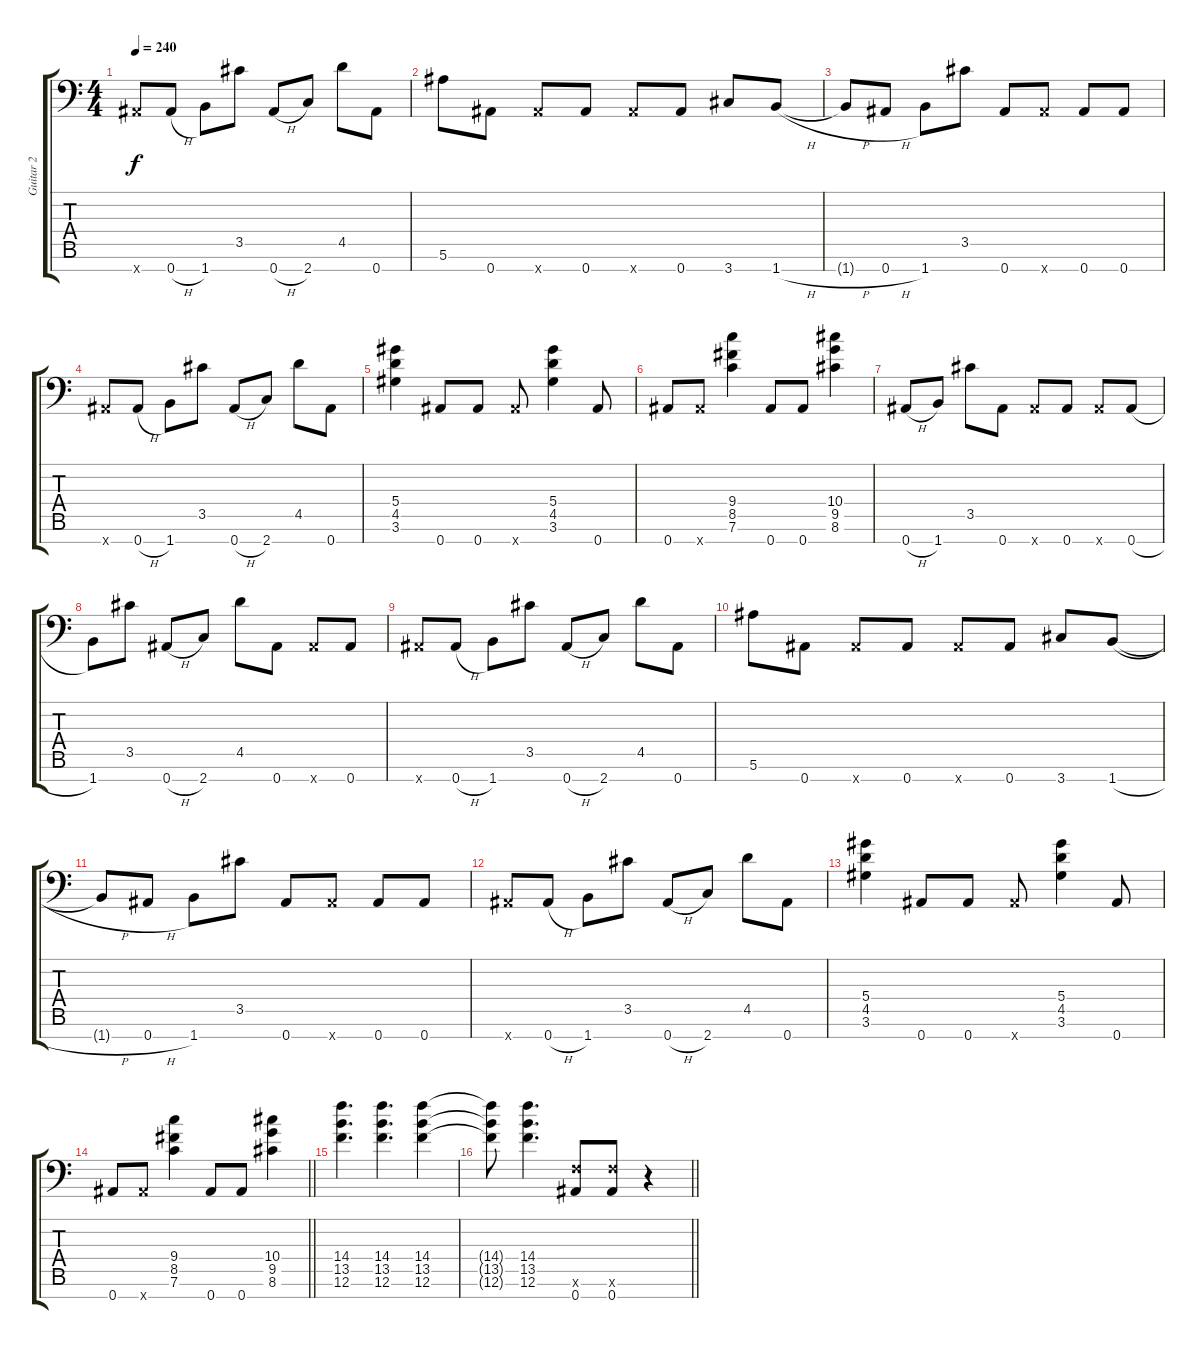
\track ("Guitar 2" "Guitar 2") {instrument overdrivenguitar}
\staff {score tabs}
\tuning (F4 C4 Ab3 Eb3 Bb2 F2 Bb1) {hide}
\ts (4 4)
\tempo 240
\clef f4
\ks c
0.7{x}.8{dy f} 0.7{h}.8 1.7.8 3.5.8 0.7{h}.8 2.7.8 4.5.8 0.7.8 |
5.6.8 0.7.8 0.7{x}.8 0.7.8 0.7{x}.8 0.7.8 3.7.8 1.7{h}.8 |
1.7{h t}.8 0.7{h}.8 1.7.8 3.5.8 0.7.8 0.7{x}.8 0.7.8 0.7.8 |
0.7{x}.8 0.7{h}.8 1.7.8 3.5.8 0.7{h}.8 2.7.8 4.5.8 0.7.8 |
(5.4 4.5 3.6).4 0.7.8 0.7.8 0.7{x}.8 (5.4 4.5 3.6).4 0.7.8 |
0.7.8 0.7{x}.8 (9.4 8.5 7.6).4 0.7.8 0.7.8 (10.4 9.5 8.6).4 |
0.7{h}.8 1.7.8 3.5.8 0.7.8 0.7{x}.8 0.7.8 0.7{x}.8 0.7{h}.8 |
1.7.8 3.5.8 0.7{h}.8 2.7.8 4.5.8 0.7.8 0.7{x}.8 0.7.8 |
0.7{x}.8 0.7{h}.8 1.7.8 3.5.8 0.7{h}.8 2.7.8 4.5.8 0.7.8 |
5.6.8 0.7.8 0.7{x}.8 0.7.8 0.7{x}.8 0.7.8 3.7.8 1.7{h}.8 |
1.7{h t}.8 0.7{h}.8 1.7.8 3.5.8 0.7.8 0.7{x}.8 0.7.8 0.7.8 |
0.7{x}.8 0.7{h}.8 1.7.8 3.5.8 0.7{h}.8 2.7.8 4.5.8 0.7.8 |
(5.4 4.5 3.6).4 0.7.8 0.7.8 0.7{x}.8 (5.4 4.5 3.6).4 0.7.8 |
\barLineRight lightlight
0.7.8 0.7{x}.8 (9.4 8.5 7.6).4 0.7.8 0.7.8 (10.4 9.5 8.6).4 |
(14.4 13.5 12.6).4{d} (14.4 13.5 12.6).4{d} (14.4 13.5 12.6).4 |
\barLineRight lightlight
(14.4{t} 13.5{t} 12.6{t}).8 (14.4 13.5 12.6).4{d} (0.6{x} 0.7).8 (0.6{x} 0.7).8 r.4
